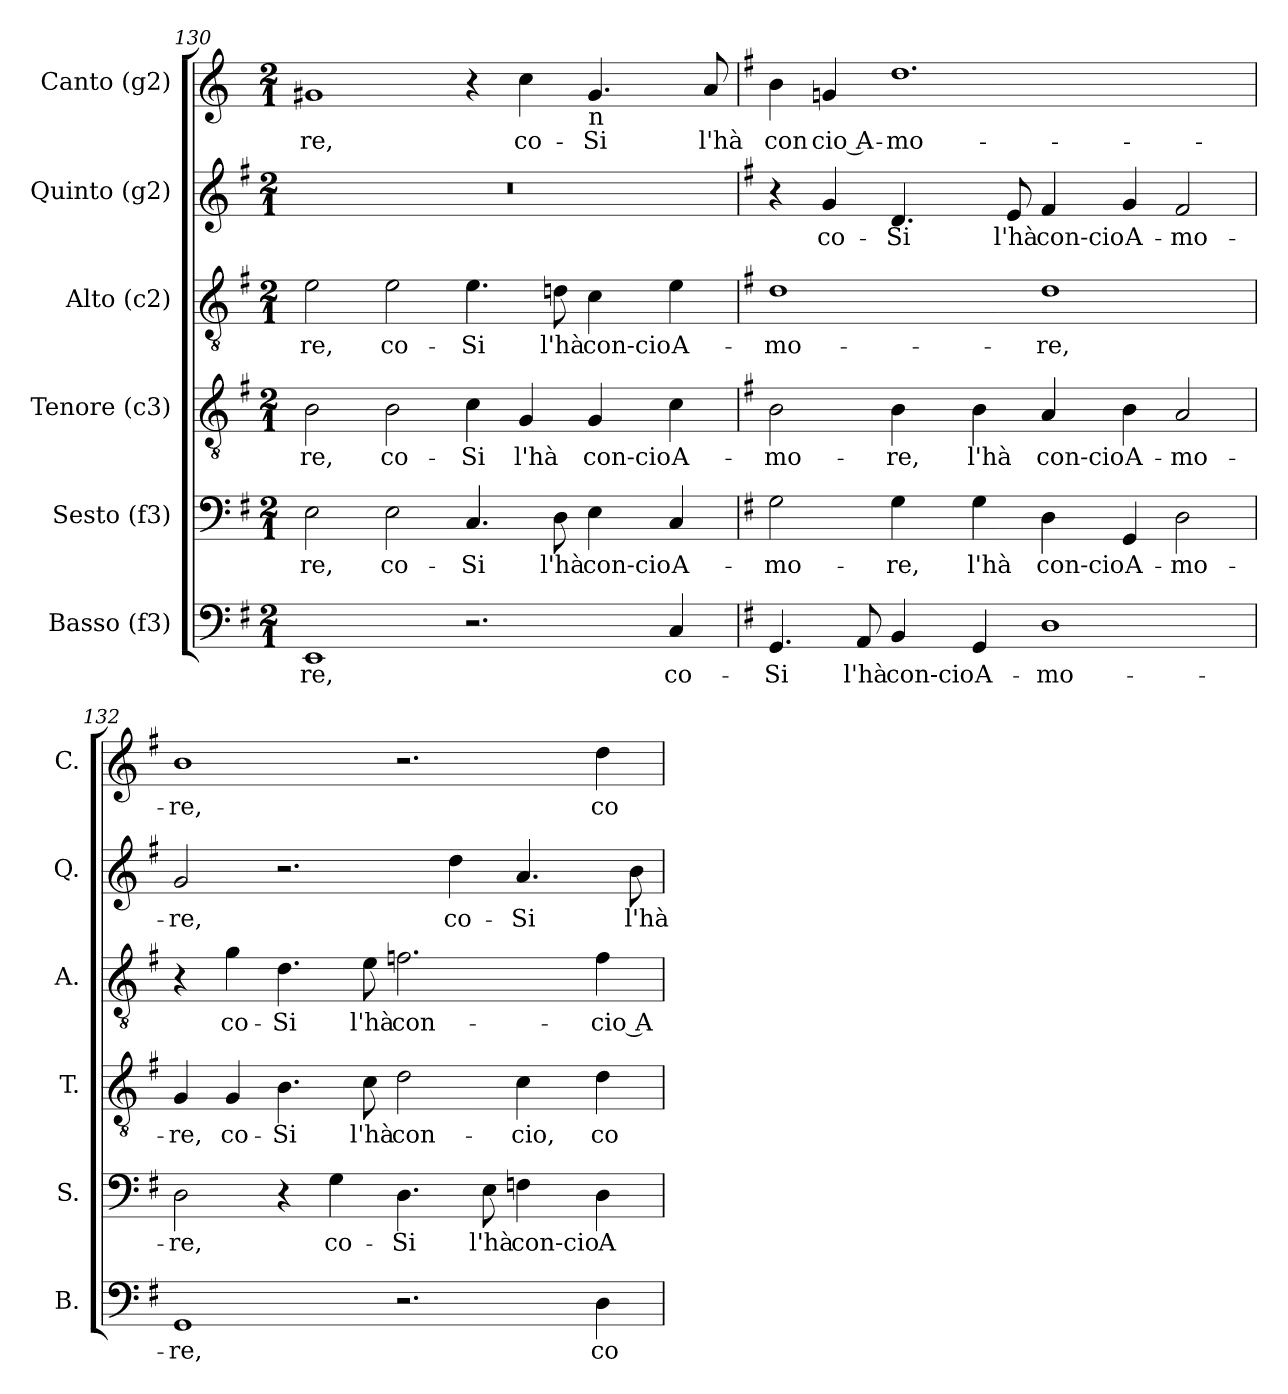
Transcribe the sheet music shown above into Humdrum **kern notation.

**kern	**text	**kern	**text	**kern	**text	**kern	**text	**kern	**text	**kern	**text
*part6	*part6	*part5	*part5	*part4	*part4	*part3	*part3	*part2	*part2	*part1	*part1
*staff6	*staff6	*staff5	*staff5	*staff4	*staff4	*staff3	*staff3	*staff2	*staff2	*staff1	*staff1
*I"Basso (f3)	*	*I"Sesto (f3)	*	*I"Tenore (c3)	*	*I"Alto (c2)	*	*I"Quinto (g2)	*	*I"Canto (g2)	*
*I'B.	*	*I'S.	*	*I'T.	*	*I'A.	*	*I'Q.	*	*I'C.	*
*clefF4	*	*clefF4	*	*clefGv2	*	*clefGv2	*	*clefG2	*	*clefG2	*
*k[f#]	*	*k[f#]	*	*k[f#]	*	*k[f#]	*	*k[f#]	*	*k[]	*
*G:	*	*G:	*	*G:	*	*G:	*	*G:	*	*C:	*
*M2/1	*	*M2/1	*	*M2/1	*	*M2/1	*	*M2/1	*	*M2/1	*
=130	=130	=130	=130	=130	=130	=130	=130	=130	=130	=130	=130
!	!LO:LY:b:cj	!	!LO:LY:b:cj	!	!LO:LY:b:cj	!	!LO:LY:b:cj	!	!	!	!LO:LY:b:cj
1EE	-re,	2E\	-re,	2B\	-re,	2e\	-re,	0r	.	1g#X	-re,
!	!	!	!LO:LY:b:cj	!	!LO:LY:b:cj	!	!LO:LY:b:cj	!	!	!	!
.	.	2E\	co-	2B\	co-	2e\	co-	.	.	.	.
!	!	!	!LO:LY:b:cj	!	!LO:LY:b:cj	!	!LO:LY:b:cj	!	!	!	!
2.r	.	4.C/	-Si	4c\	-Si	4.e\	-Si	.	.	4r	.
!	!	!	!	!	!LO:LY:b:cj	!	!	!	!	!	!LO:LY:b:cj
.	.	.	.	4G/	l'hà	.	.	.	.	4cc\	co-
!	!	!	!LO:LY:b:cj	!	!	!	!LO:LY:b:cj	!	!	!	!
.	.	8D\	l'hà	.	.	8dn\	l'hà	.	.	.	.
!	!	!	!	!	!	!	!	!	!	!LO:TX:b:t=n	!
!	!	!	!LO:LY:b	!	!LO:LY:b	!	!LO:LY:b	!	!	!	!LO:LY:b:cj
.	.	4E\	con-cio	4G/	con-cio	4c\	con-cio	.	.	4.g#/	-Si
!	!LO:LY:b:cj	!	!LO:LY:b	!	!LO:LY:b	!	!LO:LY:b	!	!	!	!
4C/	co-	4C/	A-	4c\	A-	4e\	A-	.	.	.	.
!	!	!	!	!	!	!	!	!	!	!	!LO:LY:b:cj
.	.	.	.	.	.	.	.	.	.	8a/	l'hà
!!LO:PB:g=z
=131	=131	=131	=131	=131	=131	=131	=131	=131	=131	=131	=131
*	*	*	*	*	*	*	*	*	*	*k[f#]	*
*	*	*	*	*	*	*	*	*	*	*G:	*
!	!LO:LY:b:cj	!	!LO:LY:b:cj	!	!LO:LY:b:cj	!	!LO:LY:b:cj	!	!	!	!LO:LY:b:cj
4.GG/	-Si	2G\	-mo-	2B\	-mo-	1d	-mo-	4r	.	4b\	con
!	!	!	!	!	!	!	!	!	!LO:LY:b:cj	!	!LO:LY:b:rj
.	.	.	.	.	.	.	.	4g/	co-	4gn/	cio A-
!	!LO:LY:b:cj	!	!	!	!	!	!	!	!	!	!
8AA/	l'hà	.	.	.	.	.	.	.	.	.	.
!	!LO:LY:b	!	!LO:LY:b:cj	!	!LO:LY:b:cj	!	!	!	!LO:LY:b:cj	!	!LO:LY:b:cj
4BB/	con-cio	4G\	-re,	4B\	-re,	.	.	4.d/	-Si	1.dd	-mo-
!	!LO:LY:b	!	!LO:LY:b:cj	!	!LO:LY:b:cj	!	!	!	!	!	!
4GG/	A-	4G\	l'hà	4B\	l'hà	.	.	.	.	.	.
!	!	!	!	!	!	!	!	!	!LO:LY:b:cj	!	!
.	.	.	.	.	.	.	.	8e/	l'hà	.	.
!	!LO:LY:b:cj	!	!LO:LY:b	!	!LO:LY:b	!	!LO:LY:b:cj	!	!LO:LY:b	!	!
1D	-mo-	4D\	con-cio	4A/	con-cio	1d	-re,	4f#/	con-cio	.	.
!	!	!	!LO:LY:b	!	!LO:LY:b	!	!	!	!LO:LY:b	!	!
.	.	4GG/	A-	4B\	A-	.	.	4g/	A-	.	.
!	!	!	!LO:LY:b:cj	!	!LO:LY:b:cj	!	!	!	!LO:LY:b:cj	!	!
.	.	2D\	-mo-	2A/	-mo-	.	.	2f#/	-mo-	.	.
=132	=132	=132	=132	=132	=132	=132	=132	=132	=132	=132	=132
!	!LO:LY:b:cj	!	!LO:LY:b:cj	!	!LO:LY:b:cj	!	!	!	!LO:LY:b:cj	!	!LO:LY:b:cj
1GG	-re,	2D\	-re,	4G/	-re,	4r	.	2g/	-re,	1b	-re,
!	!	!	!	!	!LO:LY:b:cj	!	!LO:LY:b:cj	!	!	!	!
.	.	.	.	4G/	co-	4g\	co-	.	.	.	.
!	!	!	!	!	!LO:LY:b:cj	!	!LO:LY:b:cj	!	!	!	!
.	.	4r	.	4.B\	-Si	4.d\	-Si	2.r	.	.	.
!	!	!	!LO:LY:b:cj	!	!	!	!	!	!	!	!
.	.	4G\	co-	.	.	.	.	.	.	.	.
!	!	!	!	!	!LO:LY:b:cj	!	!LO:LY:b:cj	!	!	!	!
.	.	.	.	8c\	l'hà	8e\	l'hà	.	.	.	.
!	!	!	!LO:LY:b:cj	!	!LO:LY:b:cj	!	!LO:LY:b:cj	!	!	!	!
2.r	.	4.D\	-Si	2d\	con-	2.fn\	con-	.	.	2.r	.
!	!	!	!	!	!	!	!	!	!LO:LY:b:cj	!	!
.	.	.	.	.	.	.	.	4dd\	co-	.	.
!	!	!	!LO:LY:b:cj	!	!	!	!	!	!	!	!
.	.	8E\	l'hà	.	.	.	.	.	.	.	.
!	!	!	!LO:LY:b	!	!LO:LY:b:cj	!	!	!	!LO:LY:b:cj	!	!
.	.	4Fn\	con-cio	4c\	-cio,	.	.	4.a/	-Si	.	.
!	!LO:LY:b:cj	!	!LO:LY:b	!	!LO:LY:b:cj	!	!LO:LY:b:rj	!	!	!	!LO:LY:b:cj
4D\	co-	4D\	A-	4d\	co-	4f\	-cio A-	.	.	4dd\	co-
!	!	!	!	!	!	!	!	!	!LO:LY:b:cj	!	!
.	.	.	.	.	.	.	.	8b\	l'hà	.	.
=	=	=	=	=	=	=	=	=	=	=	=
*-	*-	*-	*-	*-	*-	*-	*-	*-	*-	*-	*-
